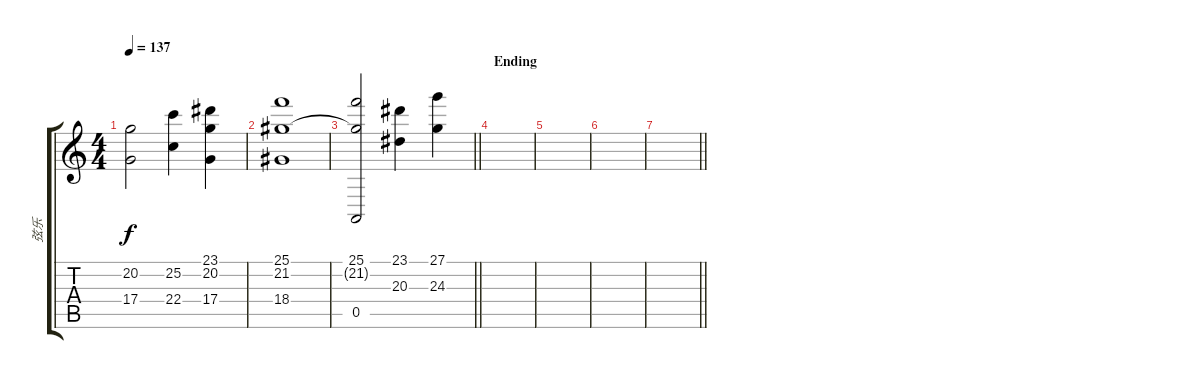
\track ("弦乐" "弦乐") {instrument stringensemble1}
\staff {score tabs}
\tuning (E4 B3 G3 D3 A2 E2) {hide}
\ts (4 4)
\tempo 137
\clef g2
\ks c
(20.2 17.4).2{dy f} (25.2 22.4).4 (23.1 20.2 17.4).4 |
(25.1 21.2 18.4).1 |
\barLineRight lightlight
(25.1 21.2{t} 0.5).2 (23.1 20.3).4 (27.1 24.3).4 |
\section ("" "Ending")
|
|
|
\barLineRight lightlight
